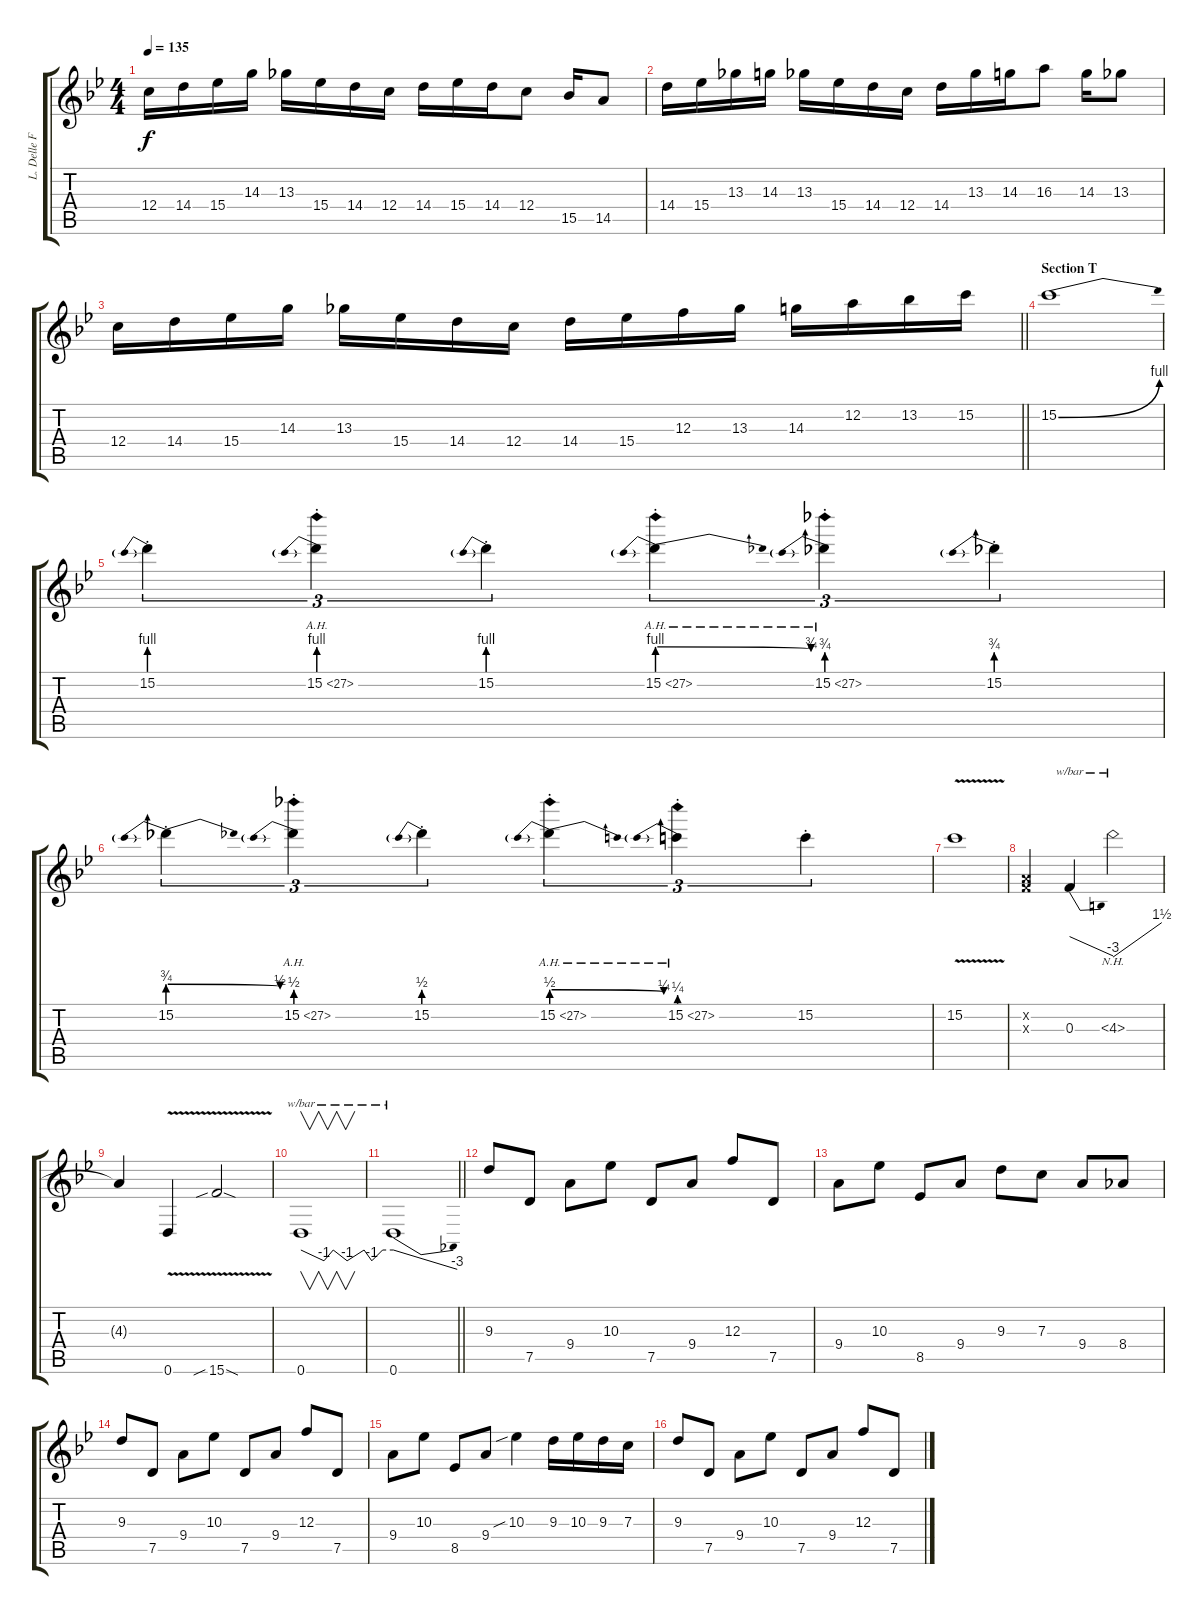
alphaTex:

\track ("L. Delle Fave (Guitar Lead)" "L. Delle F") {instrument overdrivenguitar}
\staff {score tabs}
\tuning (D4 A3 F3 C3 G2 D2) {hide}
\ts (4 4)
\tempo 135
\clef g2
\ks gminor
12.4.16{dy f} 14.4.16 15.4.16 14.3.16 13.3.16 15.4.16 14.4.16 12.4.16 14.4.16 15.4.16 14.4.16 12.4.8 15.5.16 14.5.8 |
14.4.16 15.4.16 13.3.16 14.3.16 13.3.16 15.4.16 14.4.16 12.4.16 14.4.16 13.3.16 14.3.16 16.3.8 14.3.16 13.3.8 |
\barLineRight lightlight
12.4.16 14.4.16 15.4.16 14.3.16 13.3.16 15.4.16 14.4.16 12.4.16 14.4.16 15.4.16 12.3.16 13.3.16 14.3.16 12.2.16 13.2.16 15.2.16 |
\section ("" "Section T")
15.2{be (bend 0 0 60 4)}.1 |
15.2{be (prebend 0 4 60 4) st}.4{tu (3 2)} 15.2{be (prebend 0 4 60 4) ah 12 st}.4{tu (3 2)} 15.2{be (prebend 0 4 60 4) st}.4{tu (3 2)} 15.2{be (prebendrelease 0 4 60 3) ah 12 st}.4{tu (3 2)} 15.2{be (prebend 0 3 60 3) ah 12 st}.4{tu (3 2)} 15.2{be (prebend 0 3 60 3) st}.4{tu (3 2)} |
15.2{be (prebendrelease 0 3 60 2) st}.4{tu (3 2)} 15.2{be (prebend 0 2 60 2) ah 12 st}.4{tu (3 2)} 15.2{be (prebend 0 2 60 2) st}.4{tu (3 2)} 15.2{be (prebendrelease 0 2 60 1) ah 12 st}.4{tu (3 2)} 15.2{be (prebend 0 1 60 1) ah 12 st}.4{tu (3 2)} 15.2{st}.4{tu (3 2)} |
15.2{v}.1 |
(0.2{x} 0.3{x}).4 0.3.4{tbe (dive default 0 0 60 -12)} 4.3{nh}.2{tbe (dive default 0 -14 60 6)} |
4.3{t}.4 0.6{v}.4 15.6{v sib sod}.2 |
0.6.1{v tbe (custom default 0 0 15 -4 21 0 30 -4 41 0 46 -4 53 0 60 0)} |
\barLineRight lightlight
0.6.1{tbe (dive default 0 0 60 -12)} |
9.3.8 7.5.8 9.4.8 10.3.8 7.5.8 9.4.8 12.3.8 7.5.8 |
9.4.8 10.3.8 8.5.8 9.4.8 9.3.8 7.3.8 9.4.8 8.4.8 |
9.3.8 7.5.8 9.4.8 10.3.8 7.5.8 9.4.8 12.3.8 7.5.8 |
9.4.8 10.3.8 8.5.8 9.4.8 10.3{sib}.4 9.3.16 10.3.16 9.3.16 7.3.16 |
9.3.8 7.5.8 9.4.8 10.3.8 7.5.8 9.4.8 12.3.8 7.5.8
